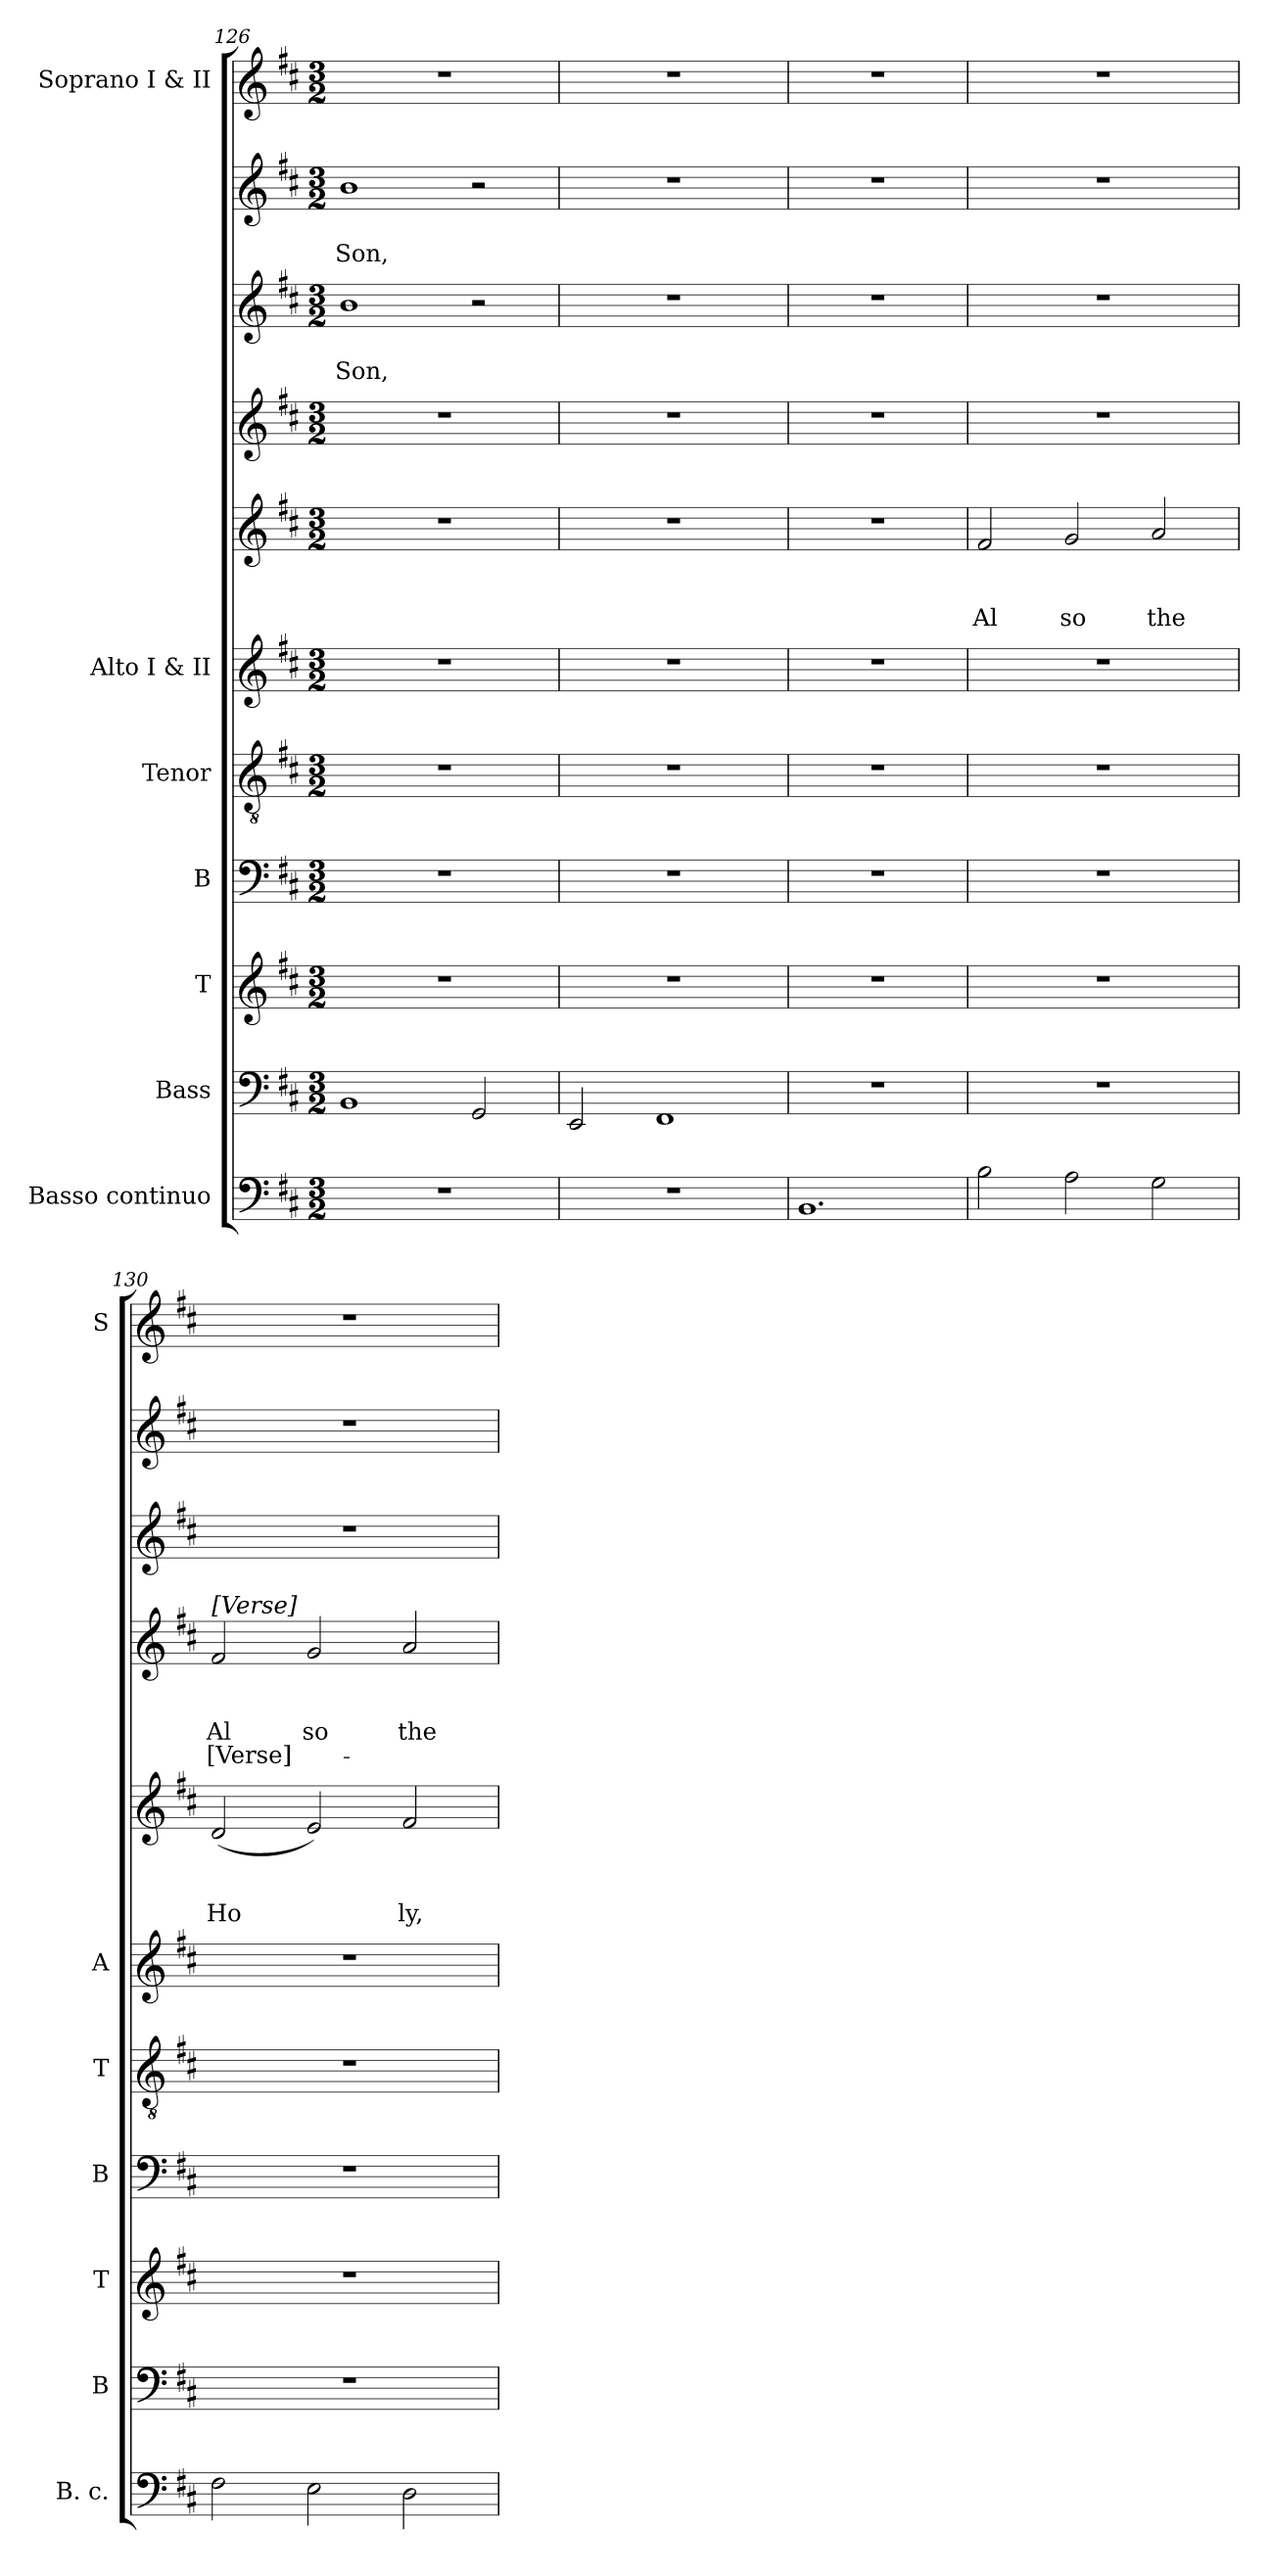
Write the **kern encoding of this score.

**kern	**kern	**kern	**kern	**kern	**kern	**kern	**text	**text	**text	**kern	**text	**text	**text	**text	**kern	**text	**text	**kern	**text	**text	**kern
*part11	*part10	*part9	*part8	*part7	*part6	*part5	*part5	*part5	*part5	*part4	*part4	*part4	*part4	*part4	*part3	*part3	*part3	*part2	*part2	*part2	*part1
*staff11	*staff10	*staff9	*staff8	*staff7	*staff6	*staff5	*staff5	*staff5	*staff5	*staff4	*staff4	*staff4	*staff4	*staff4	*staff3	*staff3	*staff3	*staff2	*staff2	*staff2	*staff1
*I"Basso continuo	*I"Bass	*I"T	*I"B	*I"Tenor	*I"Alto I & II	*	*	*	*	*	*	*	*	*	*	*	*	*	*	*	*I"Soprano I & II
*I'B. c.	*I'B	*I'T	*I'B	*I'T	*I'A	*	*	*	*	*	*	*	*	*	*	*	*	*	*	*	*I'S
*clefF4	*clefF4	*clefG2	*clefF4	*clefGv2	*clefG2	*clefG2	*	*	*	*clefG2	*	*	*	*	*clefG2	*	*	*clefG2	*	*	*clefG2
*ITrd7c12	*	*	*	*	*	*	*	*	*	*	*	*	*	*	*	*	*	*	*	*	*
*k[f#c#]	*k[f#c#]	*k[f#c#]	*k[f#c#]	*k[f#c#]	*k[f#c#]	*k[f#c#]	*	*	*	*k[f#c#]	*	*	*	*	*k[f#c#]	*	*	*k[f#c#]	*	*	*k[f#c#]
*D:	*D:	*D:	*D:	*D:	*D:	*D:	*	*	*	*D:	*	*	*	*	*D:	*	*	*D:	*	*	*D:
*M3/2	*M3/2	*M3/2	*M3/2	*M3/2	*M3/2	*M3/2	*	*	*	*M3/2	*	*	*	*	*M3/2	*	*	*M3/2	*	*	*M3/2
=126	=126	=126	=126	=126	=126	=126	=126	=126	=126	=126	=126	=126	=126	=126	=126	=126	=126	=126	=126	=126	=126
!	!	!	!	!	!	!	!	!	!	!	!	!	!	!	!	!	!LO:LY:b	!	!	!LO:LY:b	!
1.r	1BB	1.r	1.r	1.r	1.r	1.r	.	.	.	1.r	.	.	.	.	1b	.	Son,	1b	.	Son,	1.r
.	2GG/	.	.	.	.	.	.	.	.	.	.	.	.	.	2r	.	.	2r	.	.	.
=127	=127	=127	=127	=127	=127	=127	=127	=127	=127	=127	=127	=127	=127	=127	=127	=127	=127	=127	=127	=127	=127
!	!	!	!	!	!	!	!	!	!	!	!	!	!	!	!LO:N:vis=1	!	!	!LO:N:vis=1	!	!	!
1.r	2EE/	1.r	1.r	1.r	1.r	1.r	.	.	.	1.r	.	.	.	.	1.r	.	.	1.r	.	.	1.r
.	1FF#	.	.	.	.	.	.	.	.	.	.	.	.	.	.	.	.	.	.	.	.
!!LO:LB:g=z
=128	=128	=128	=128	=128	=128	=128	=128	=128	=128	=128	=128	=128	=128	=128	=128	=128	=128	=128	=128	=128	=128
!	!	!	!	!	!	!LO:N:vis=1	!	!	!	!LO:N:vis=1	!	!	!	!	!	!	!	!	!	!	!
1.BBB	1.r	1.r	1.r	1.r	1.r	1.r	.	.	.	1.r	.	.	.	.	1.r	.	.	1.r	.	.	1.r
=129	=129	=129	=129	=129	=129	=129	=129	=129	=129	=129	=129	=129	=129	=129	=129	=129	=129	=129	=129	=129	=129
!	!	!	!	!	!	!	!	!	!LO:LY:b	!LO:N:vis=1	!	!	!	!	!	!	!	!	!	!	!
2BB\	1.r	1.r	1.r	1.r	1.r	2f#/	.	.	Al	1.r	.	.	.	.	1.r	.	.	1.r	.	.	1.r
!	!	!	!	!	!	!	!	!	!LO:LY:b	!	!	!	!	!	!	!	!	!	!	!	!
2AA\	.	.	.	.	.	2g/	.	.	so	.	.	.	.	.	.	.	.	.	.	.	.
!	!	!	!	!	!	!	!	!	!LO:LY:b	!	!	!	!	!	!	!	!	!	!	!	!
2GG\	.	.	.	.	.	2a/	.	.	the	.	.	.	.	.	.	.	.	.	.	.	.
=130	=130	=130	=130	=130	=130	=130	=130	=130	=130	=130	=130	=130	=130	=130	=130	=130	=130	=130	=130	=130	=130
!	!	!	!	!	!	!	!	!	!	!LO:TX:a:t=[Verse]	!	!	!	!	!	!	!	!	!	!	!
!	!	!	!	!	!	!	!	!	!LO:LY:b	!	!	!	!LO:LY:b	!LO:LY:b	!	!	!	!	!	!	!
2FF#\	1.r	1.r	1.r	1.r	1.r	(<2d/	.	.	Ho	2f#/	.	.	Al	[Verse]-	1.r	.	.	1.r	.	.	1.r
!	!	!	!	!	!	!	!	!	!	!	!	!	!LO:LY:b	!	!	!	!	!	!	!	!
2EE\	.	.	.	.	.	2e/)	.	.	.	2g/	.	.	so	.	.	.	.	.	.	.	.
!	!	!	!	!	!	!	!	!	!LO:LY:b	!	!	!	!LO:LY:b	!	!	!	!	!	!	!	!
2DD\	.	.	.	.	.	2f#/	.	.	ly,	2a/	.	.	the	.	.	.	.	.	.	.	.
=	=	=	=	=	=	=	=	=	=	=	=	=	=	=	=	=	=	=	=	=	=
*-	*-	*-	*-	*-	*-	*-	*-	*-	*-	*-	*-	*-	*-	*-	*-	*-	*-	*-	*-	*-	*-
